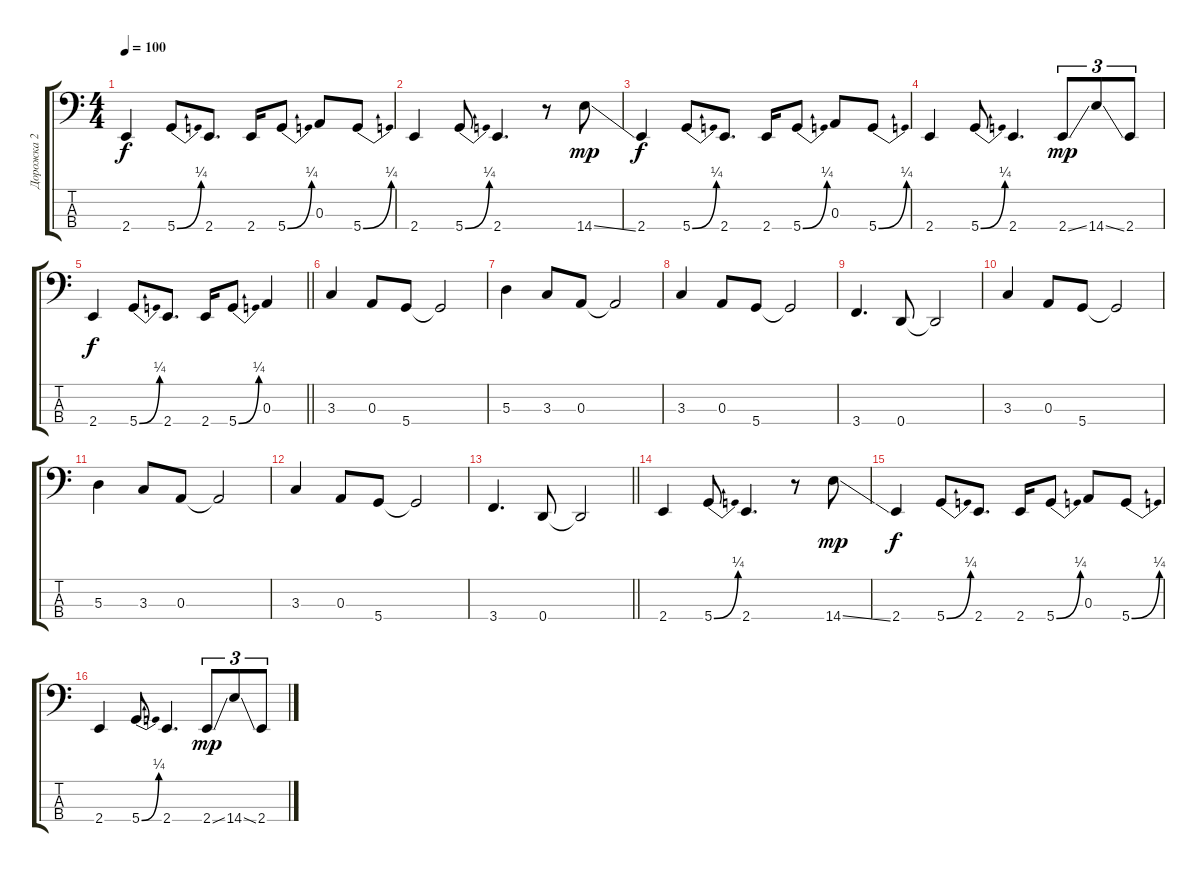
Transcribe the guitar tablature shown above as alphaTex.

\track ("Дорожка 2" "Дорожка 2") {instrument electricbassfinger}
\staff {score tabs}
\tuning (G2 D2 A1 D1) {hide}
\ts (4 4)
\tempo 100
\clef f4
\ks c
2.4.4{dy f} 5.4{be (bend 0 0 60 1)}.8 2.4.8{d} 2.4.16 5.4{be (bend 0 0 60 1)}.8 0.3.8 5.4{be (bend 0 0 60 1)}.8 |
2.4.4 5.4{be (bend 0 0 60 1)}.8 2.4.4{d} r.8 14.4{ss}.8{dy mp} |
2.4.4{dy f} 5.4{be (bend 0 0 60 1)}.8 2.4.8{d} 2.4.16 5.4{be (bend 0 0 60 1)}.8 0.3.8 5.4{be (bend 0 0 60 1)}.8 |
2.4.4 5.4{be (bend 0 0 60 1)}.8 2.4.4{d} 2.4{ss}.8{tu (3 2) dy mp} 14.4{ss}.8{tu (3 2)} 2.4.8{tu (3 2)} |
\barLineRight lightlight
2.4.4{dy f} 5.4{be (bend 0 0 60 1)}.8 2.4.8{d} 2.4.16 5.4{be (bend 0 0 60 1)}.8 0.3.4 |
3.3.4 0.3.8 5.4.8 5.4{t}.2 |
5.3.4 3.3.8 0.3.8 0.3{t}.2 |
3.3.4 0.3.8 5.4.8 5.4{t}.2 |
3.4.4{d} 0.4.8 0.4{t}.2 |
3.3.4 0.3.8 5.4.8 5.4{t}.2 |
5.3.4 3.3.8 0.3.8 0.3{t}.2 |
3.3.4 0.3.8 5.4.8 5.4{t}.2 |
\barLineRight lightlight
3.4.4{d} 0.4.8 0.4{t}.2 |
2.4.4 5.4{be (bend 0 0 60 1)}.8 2.4.4{d} r.8 14.4{ss}.8{dy mp} |
2.4.4{dy f} 5.4{be (bend 0 0 60 1)}.8 2.4.8{d} 2.4.16 5.4{be (bend 0 0 60 1)}.8 0.3.8 5.4{be (bend 0 0 60 1)}.8 |
2.4.4 5.4{be (bend 0 0 60 1)}.8 2.4.4{d} 2.4{ss}.8{tu (3 2) dy mp} 14.4{ss}.8{tu (3 2)} 2.4.8{tu (3 2)}
